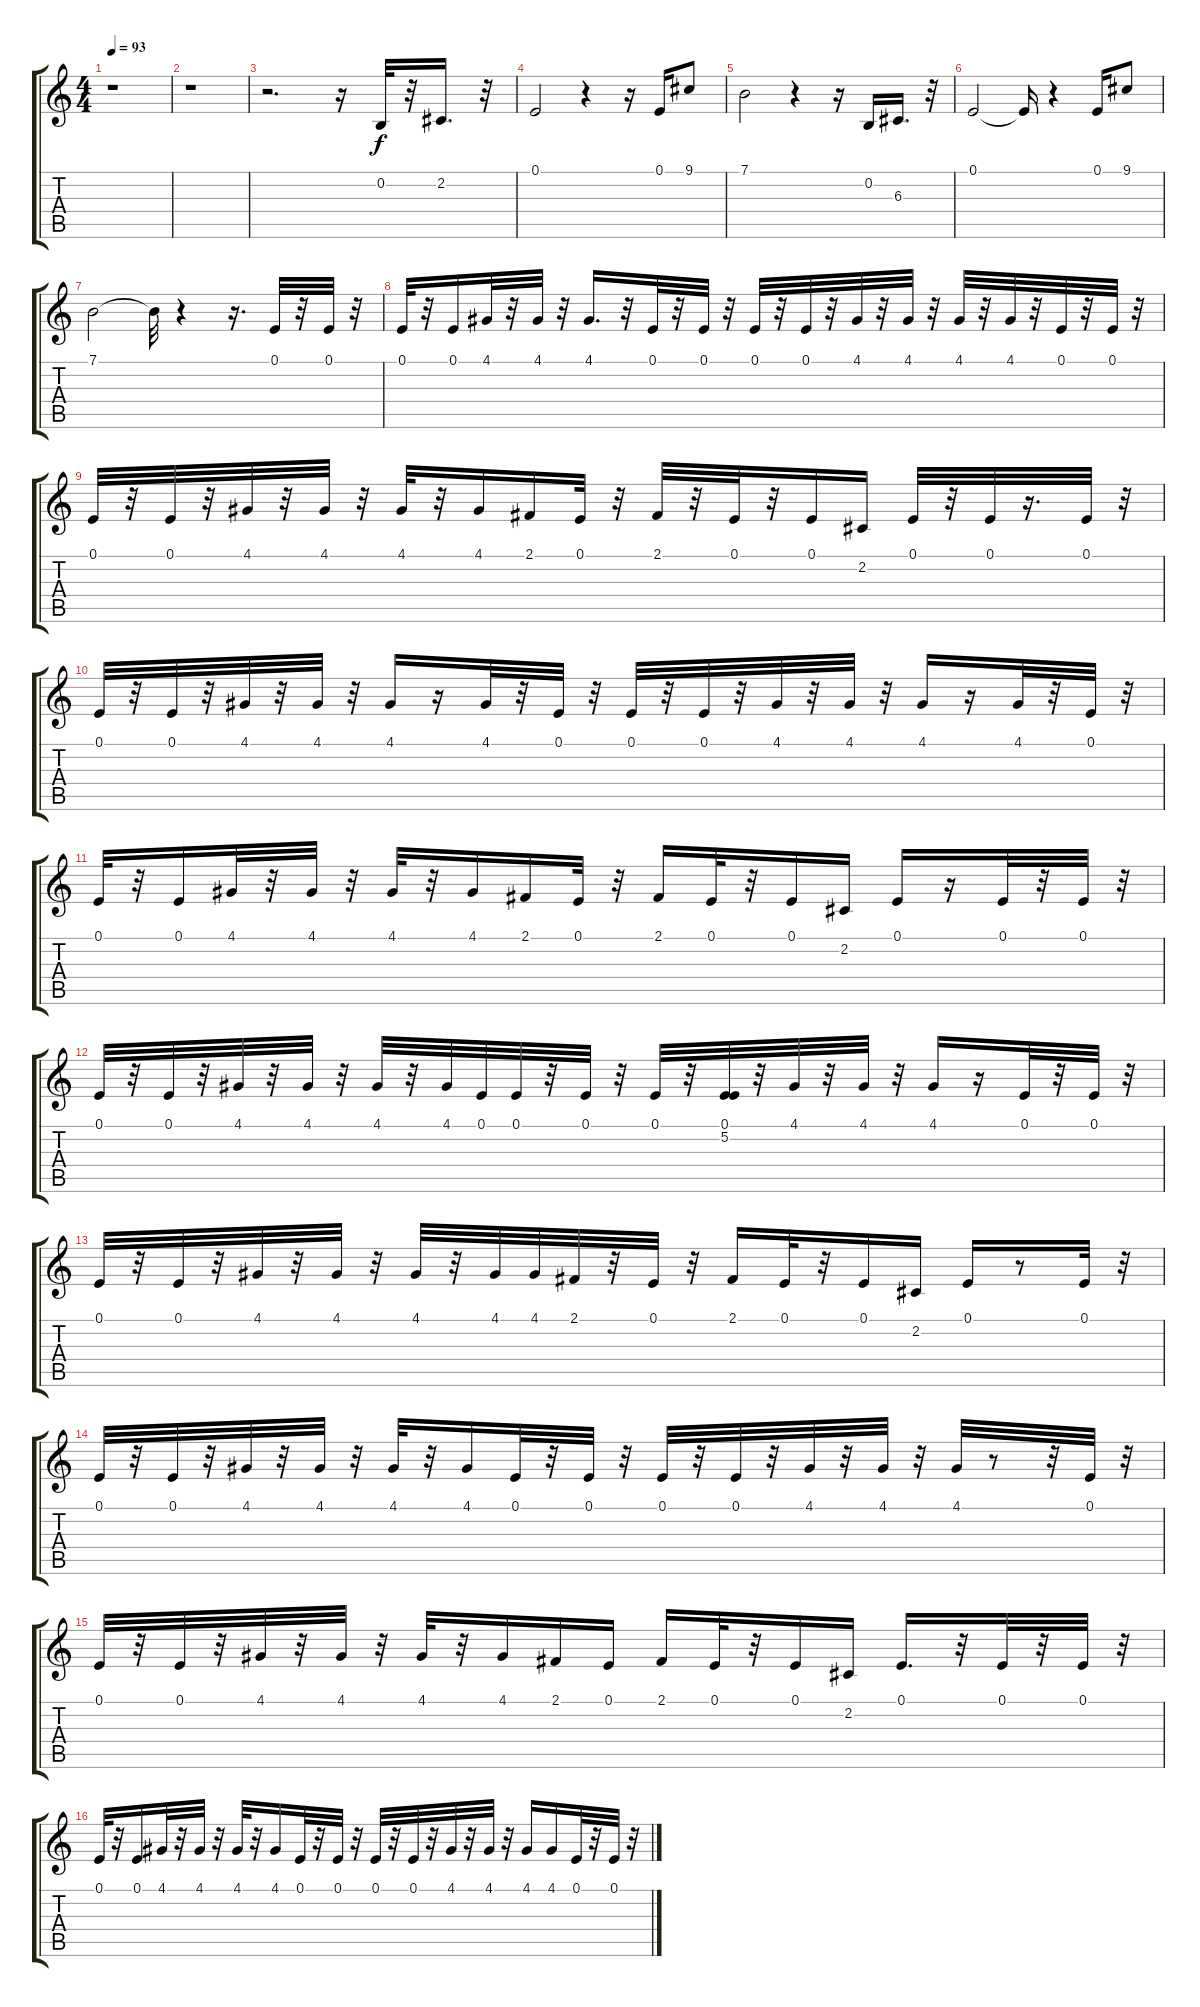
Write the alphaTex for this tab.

\track "" {instrument lead1square}
\staff {score tabs}
\tuning (E4 B3 G3 D3 A2 E2) {hide}
\ts (4 4)
\tempo 93
\clef g2
\ks c
r.1{dy f} |
r.1 |
r.2{d} r.16 0.2.32 r.32 2.2.16{d} r.32 |
0.1.2 r.4 r.16 0.1.16 9.1.8 |
7.1.2 r.4 r.16 0.2.16 6.3.16{d} r.32 |
0.1.2 0.1{t}.16 r.4 0.1.16 9.1.8 |
7.1.2 7.1{t}.32 r.4 r.16{d} 0.1.32 r.32 0.1.32 r.32 |
0.1.32 r.32 0.1.16 4.1.32 r.32 4.1.32 r.32 4.1.16{d} r.32 0.1.32 r.32 0.1.32 r.32 0.1.32 r.32 0.1.32 r.32 4.1.32 r.32 4.1.32 r.32 4.1.32 r.32 4.1.32 r.32 0.1.32 r.32 0.1.32 r.32 |
0.1.32 r.32 0.1.32 r.32 4.1.32 r.32 4.1.32 r.32 4.1.32 r.32 4.1.16 2.1.16 0.1.32 r.32 2.1.32 r.32 0.1.32 r.32 0.1.16 2.2.16 0.1.32 r.32 0.1.32 r.16{d} 0.1.32 r.32 |
0.1.32 r.32 0.1.32 r.32 4.1.32 r.32 4.1.32 r.32 4.1.16 r.16 4.1.32 r.32 0.1.32 r.32 0.1.32 r.32 0.1.32 r.32 4.1.32 r.32 4.1.32 r.32 4.1.16 r.16 4.1.32 r.32 0.1.32 r.32 |
0.1.32 r.32 0.1.16 4.1.32 r.32 4.1.32 r.32 4.1.32 r.32 4.1.16 2.1.16 0.1.32 r.32 2.1.16 0.1.32 r.32 0.1.16 2.2.16 0.1.16 r.16 0.1.32 r.32 0.1.32 r.32 |
0.1.32 r.32 0.1.32 r.32 4.1.32 r.32 4.1.32 r.32 4.1.32 r.32 4.1.32 0.1.32 0.1.32 r.32 0.1.32 r.32 0.1.32 r.32 (0.1 5.2).32 r.32 4.1.32 r.32 4.1.32 r.32 4.1.16 r.16 0.1.32 r.32 0.1.32 r.32 |
0.1.32 r.32 0.1.32 r.32 4.1.32 r.32 4.1.32 r.32 4.1.32 r.32 4.1.32 4.1.32 2.1.32 r.32 0.1.32 r.32 2.1.16 0.1.32 r.32 0.1.16 2.2.16 0.1.16 r.8 0.1.32 r.32 |
0.1.32 r.32 0.1.32 r.32 4.1.32 r.32 4.1.32 r.32 4.1.32 r.32 4.1.16 0.1.32 r.32 0.1.32 r.32 0.1.32 r.32 0.1.32 r.32 4.1.32 r.32 4.1.32 r.32 4.1.32 r.8 r.32 0.1.32 r.32 |
0.1.32 r.32 0.1.32 r.32 4.1.32 r.32 4.1.32 r.32 4.1.32 r.32 4.1.16 2.1.16 0.1.16 2.1.16 0.1.32 r.32 0.1.16 2.2.16 0.1.16{d} r.32 0.1.32 r.32 0.1.32 r.32 |
0.1.32 r.32 0.1.16 4.1.32 r.32 4.1.32 r.32 4.1.32 r.32 4.1.16 0.1.32 r.32 0.1.32 r.32 0.1.32 r.32 0.1.32 r.32 4.1.32 r.32 4.1.32 r.32 4.1.16 4.1.16 0.1.32 r.32 0.1.32 r.32
